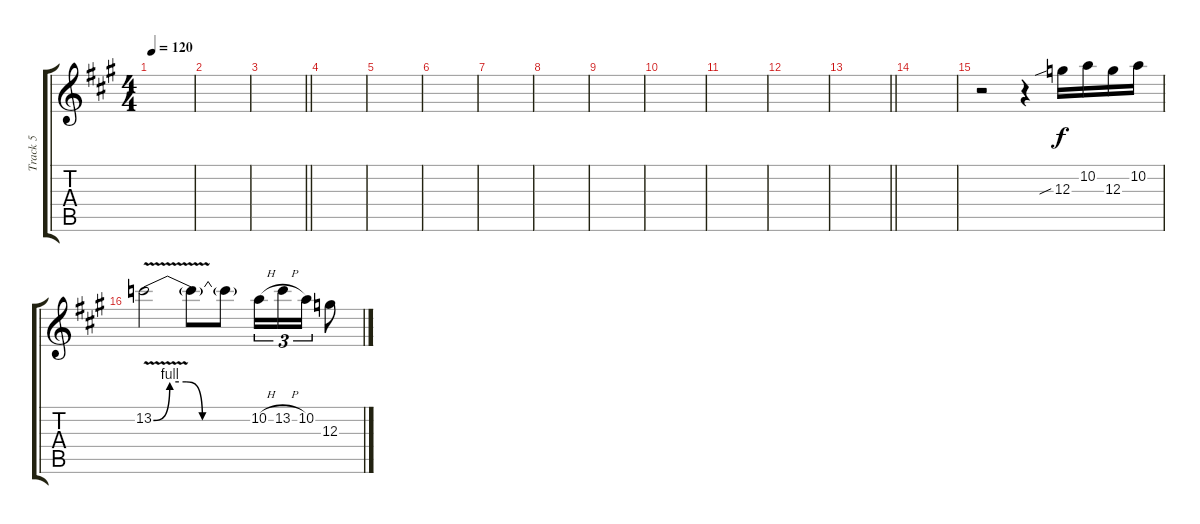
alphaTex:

\track ("Track 5" "Track 5") {instrument electricguitarjazz}
\staff {score tabs}
\tuning (E4 B3 G3 D3 A2 E2) {hide}
\ts (4 4)
\tempo 120
\clef g2
\ks a
|
|
\barLineRight lightlight
|
|
|
|
|
|
|
|
|
|
\barLineRight lightlight
|
|
r.2 r.4 12.3{sib}.16 10.2.16 12.3.16 10.2.16 |
13.2{be (custom 0 0 10 4 20 4 30 0 60 0) v}.2 13.2{t}.8 13.2{t}.8 10.2{h}.16{tu (3 2)} 13.2{h}.16{tu (3 2)} 10.2.16{tu (3 2)} 12.3.8
